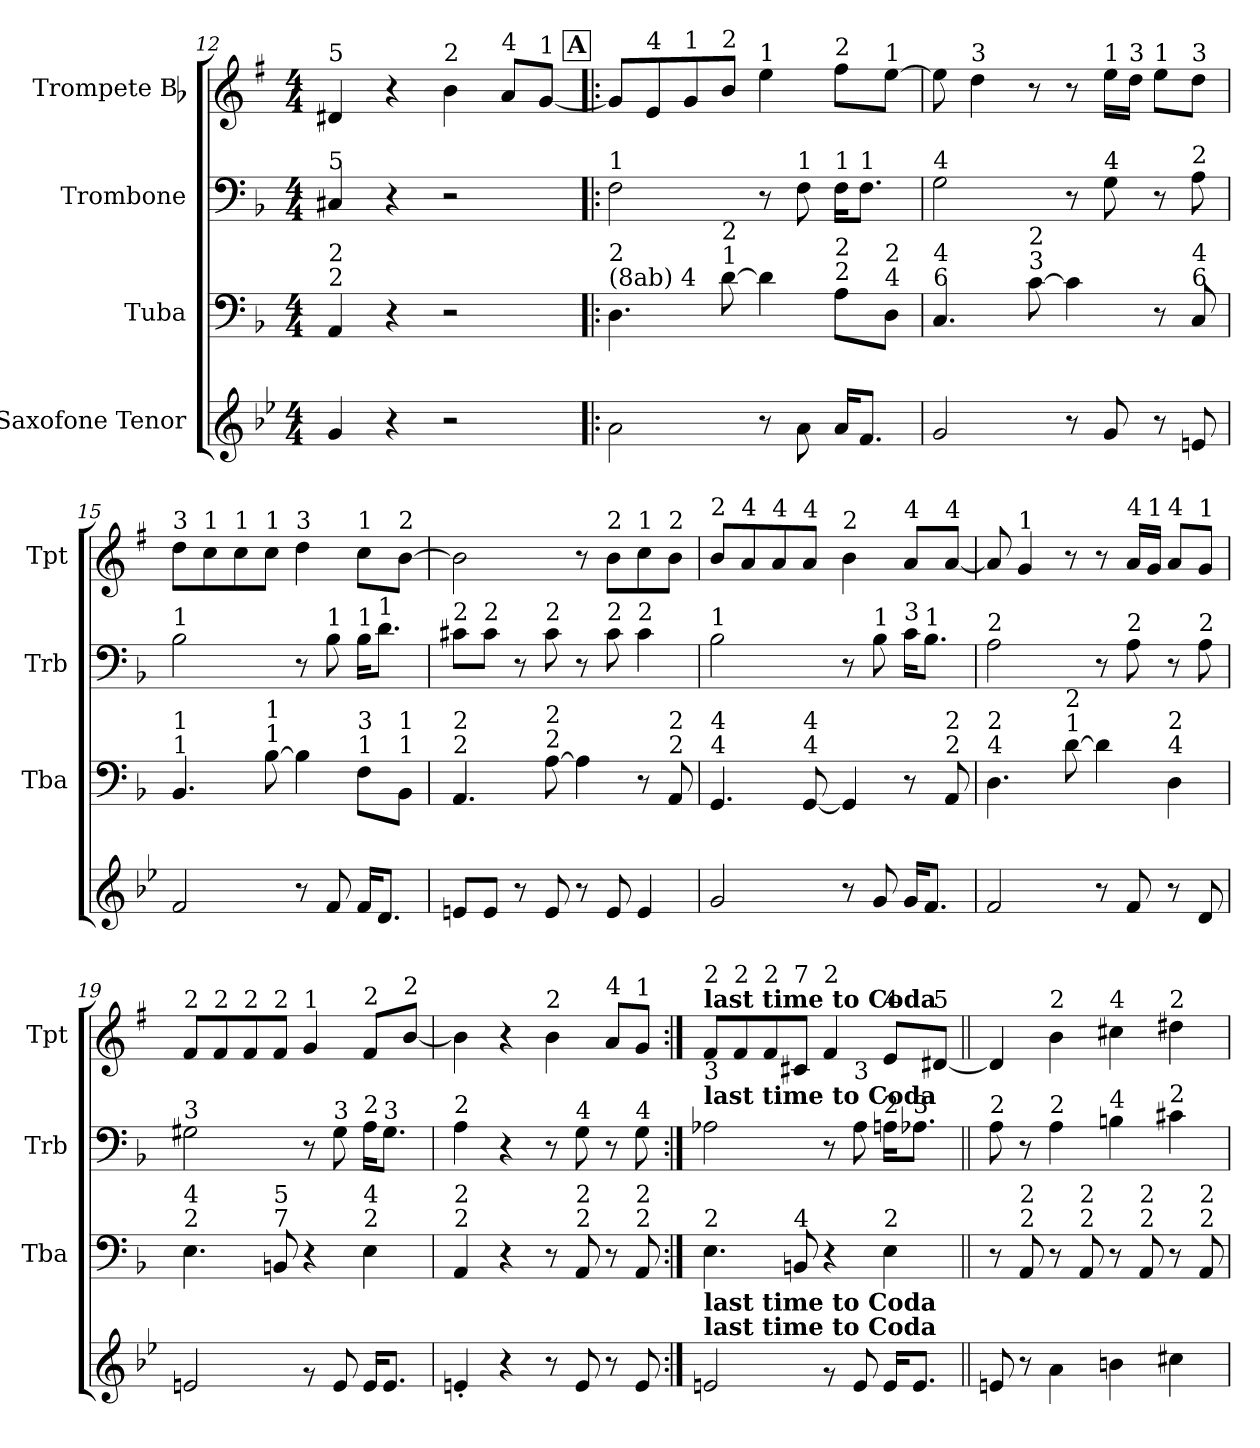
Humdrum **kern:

**kern	**kern	**kern	**kern
*part4	*part3	*part2	*part1
*staff4	*staff3	*staff2	*staff1
*I"Saxofone Tenor	*I"Tuba	*I"Trombone	*I"Trompete Bb
*	*I'Tba	*I'Trb	*I'Tpt
*clefG2	*clefF4	*clefF4	*clefG2
*ITrd8c14	*	*	*ITrd1c2
*k[b-e-]	*k[b-]	*k[b-]	*k[b-]
*M4/4	*M4/4	*M4/4	*M4/4
=12	=12	=12	=12
!	!	!	!LO:TX:a:t=5
!	!	!LO:TX:a:t=5	!
!	!LO:TX:a:t=2	!	!
!	!LO:TX:a:t=2	!	!
4G/	4AA/	4C#X/	4c#X/
4r	4r	4r	4r
!	!	!	!LO:TX:a:t=2
2r	2r	2r	4a\
!	!	!	!LO:TX:a:t=4
.	.	.	8g/L
!	!	!	!LO:TX:a:t=1
.	.	.	[8f/J
!!LO:PB:g=z
!!LO:REH:place=s1:a:B:fs=12:t=A
=13!|:	=13!|:	=13!|:	=13!|:
!	!	!LO:TX:a:t=1	!
!	!LO:TX:a:t=(8ab) 4	!	!
!	!LO:TX:a:t=2	!	!
2A\	4.D\	2F\	8f/L]
!	!	!	!LO:TX:a:t=4
.	.	.	8d/
!	!	!	!LO:TX:a:t=1
.	.	.	8f/
!	!	!	!LO:TX:a:t=2
!	!LO:TX:a:t=1	!	!
!	!LO:TX:a:t=2	!	!
.	[8d\	.	8a/J
!	!	!	!LO:TX:a:t=1
8r	4d\]	8r	4dd\
!	!	!LO:TX:a:t=1	!
8A\	.	8F\	.
!	!	!	!LO:TX:a:t=2
!	!	!LO:TX:a:t=1	!
!	!LO:TX:a:t=2	!	!
!	!LO:TX:a:t=2	!	!
16A/KL	8A\L	16F\KL	8ee\L
!	!	!LO:TX:a:t=1	!
8.F/J	.	8.F\J	.
!	!	!	!LO:TX:a:t=1
!	!LO:TX:a:t=4	!	!
!	!LO:TX:a:t=2	!	!
.	8D\J	.	[8dd\J
=14	=14	=14	=14
!	!	!LO:TX:a:t=4	!
!	!LO:TX:a:t=6	!	!
!	!LO:TX:a:t=4	!	!
2G/	4.C/	2G\	8dd\]
!	!	!	!LO:TX:a:t=3
.	.	.	4cc\
!	!LO:TX:a:t=3	!	!
!	!LO:TX:a:t=2	!	!
.	[8c\	.	8r
8r	4c\]	8r	8r
!	!	!	!LO:TX:a:t=1
!	!	!LO:TX:a:t=4	!
8G/	.	8G\	16dd\LL
!	!	!	!LO:TX:a:t=3
.	.	.	16cc\JJ
!	!	!	!LO:TX:a:t=1
8r	8r	8r	8dd\L
!	!	!	!LO:TX:a:t=3
!	!	!LO:TX:a:t=2	!
!	!LO:TX:a:t=6	!	!
!	!LO:TX:a:t=4	!	!
8En/	8C/	8A\	8cc\J
=15	=15	=15	=15
!	!	!	!LO:TX:a:t=3
!	!	!LO:TX:a:t=1	!
!	!LO:TX:a:t=1	!	!
!	!LO:TX:a:t=1	!	!
2F/	4.BB-/	2B-\	8cc\L
!	!	!	!LO:TX:a:t=1
.	.	.	8b-\
!	!	!	!LO:TX:a:t=1
.	.	.	8b-\
!	!	!	!LO:TX:a:t=1
!	!LO:TX:a:t=1	!	!
!	!LO:TX:a:t=1	!	!
.	[8B-\	.	8b-\J
!	!	!	!LO:TX:a:t=3
8r	4B-\]	8r	4cc\
!	!	!LO:TX:a:t=1	!
8F/	.	8B-\	.
!	!	!	!LO:TX:a:t=1
!	!	!LO:TX:a:t=1	!
!	!LO:TX:a:t=1	!	!
!	!LO:TX:a:t=3	!	!
16F/KL	8F\L	16B-\KL	8b-\L
!	!	!LO:TX:a:t=1	!
8.D/J	.	8.d\J	.
!	!	!	!LO:TX:a:t=2
!	!LO:TX:a:t=1	!	!
!	!LO:TX:a:t=1	!	!
.	8BB-\J	.	[8a\J
=16	=16	=16	=16
!	!	!LO:TX:a:t=2	!
!	!LO:TX:a:t=2	!	!
!	!LO:TX:a:t=2	!	!
8En/L	4.AA/	8c#X\L	2a\]
!	!	!LO:TX:a:t=2	!
8E/J	.	8c#\J	.
8r	.	8r	.
!	!	!LO:TX:a:t=2	!
!	!LO:TX:a:t=2	!	!
!	!LO:TX:a:t=2	!	!
8E/	[8A\	8c#\	.
8r	4A\]	8r	8r
!	!	!	!LO:TX:a:t=2
!	!	!LO:TX:a:t=2	!
8E/	.	8c#\	8a\L
!	!	!	!LO:TX:a:t=1
!	!	!LO:TX:a:t=2	!
4E/	8r	4c#\	8b-\
!	!	!	!LO:TX:a:t=2
!	!LO:TX:a:t=2	!	!
!	!LO:TX:a:t=2	!	!
.	8AA/	.	8a\J
!!LO:LB:g=z
=17	=17	=17	=17
!	!	!	!LO:TX:a:t=2
!	!	!LO:TX:a:t=1	!
!	!LO:TX:a:t=4	!	!
!	!LO:TX:a:t=4	!	!
2G/	4.GG/	2B-\	8a/L
!	!	!	!LO:TX:a:t=4
.	.	.	8g/
!	!	!	!LO:TX:a:t=4
.	.	.	8g/
!	!	!	!LO:TX:a:t=4
!	!LO:TX:a:t=4	!	!
!	!LO:TX:a:t=4	!	!
.	[8GG/	.	8g/J
!	!	!	!LO:TX:a:t=2
8r	4GG/]	8r	4a\
!	!	!LO:TX:a:t=1	!
8G/	.	8B-\	.
!	!	!	!LO:TX:a:t=4
!	!	!LO:TX:a:t=3	!
16G/KL	8r	16c\KL	8g/L
!	!	!LO:TX:a:t=1	!
8.F/J	.	8.B-\J	.
!	!	!	!LO:TX:a:t=4
!	!LO:TX:a:t=2	!	!
!	!LO:TX:a:t=2	!	!
.	8AA/	.	[8g/J
=18	=18	=18	=18
!	!	!LO:TX:a:t=2	!
!	!LO:TX:a:t=4	!	!
!	!LO:TX:a:t=2	!	!
2F/	4.D\	2A\	8g/]
!	!	!	!LO:TX:a:t=1
.	.	.	4f/
!	!LO:TX:a:t=1	!	!
!	!LO:TX:a:t=2	!	!
.	[8d\	.	8r
8r	4d\]	8r	8r
!	!	!	!LO:TX:a:t=4
!	!	!LO:TX:a:t=2	!
8F/	.	8A\	16g/LL
!	!	!	!LO:TX:a:t=1
.	.	.	16f/JJ
!	!	!	!LO:TX:a:t=4
!	!LO:TX:a:t=4	!	!
!	!LO:TX:a:t=2	!	!
8r	4D\	8r	8g/L
!	!	!	!LO:TX:a:t=1
!	!	!LO:TX:a:t=2	!
8D/	.	8A\	8f/J
=19	=19	=19	=19
!	!	!	!LO:TX:a:t=2
!	!	!LO:TX:a:t=3	!
!	!LO:TX:a:t=2	!	!
!	!LO:TX:a:t=4	!	!
2En/	4.E\	2G#X\	8e/L
!	!	!	!LO:TX:a:t=2
.	.	.	8e/
!	!	!	!LO:TX:a:t=2
.	.	.	8e/
!	!	!	!LO:TX:a:t=2
!	!LO:TX:a:t=7	!	!
!	!LO:TX:a:t=5	!	!
.	8BBn/	.	8e/J
!	!	!	!LO:TX:a:t=1
8rg	4r	8r	4f/
!	!	!LO:TX:a:t=3	!
8E/	.	8G#\	.
!	!	!	!LO:TX:a:t=2
!	!	!LO:TX:a:t=2	!
!	!LO:TX:a:t=2	!	!
!	!LO:TX:a:t=4	!	!
16E/KL	4E\	16A\KL	8e/L
!	!	!LO:TX:a:t=3	!
8.E/J	.	8.G#\J	.
!	!	!	!LO:TX:a:t=2
.	.	.	[8a/J
=20	=20	=20	=20
!	!	!LO:TX:a:t=2	!
!	!LO:TX:a:t=2	!	!
!	!LO:TX:a:t=2	!	!
4En'/	4AA/	4A\	4a\]
4r	4r	4r	4r
!	!	!	!LO:TX:a:t=2
8r	8r	8r	4a\
!	!	!LO:TX:a:t=4	!
!	!LO:TX:a:t=2	!	!
!	!LO:TX:a:t=2	!	!
8E/	8AA/	8G\	.
!	!	!	!LO:TX:a:t=4
8r	8r	8r	8g/L
!	!	!	!LO:TX:a:t=1
!	!	!LO:TX:a:t=4	!
!	!LO:TX:a:t=2	!	!
!	!LO:TX:a:t=2	!	!
8E/	8AA/	8G\	8f/J
!!LO:LB:g=z
=21:|!	=21:|!	=21:|!	=21:|!
!	!	!	!LO:TX:a:B:t=last time to Coda
!	!	!	!LO:TX:a:t=2
!	!	!LO:TX:a:B:t=last time to Coda	!
!	!	!LO:TX:a:t=3	!
!	!LO:TX:a:t=2	!	!
!LO:TX:a:B:t=last time to Coda	!	!	!
!LO:TX:a:B:t=last time to Coda	!	!	!
2En/	4.E\	2A-X\	8e/L
!	!	!	!LO:TX:a:t=2
.	.	.	8e/
!	!	!	!LO:TX:a:t=2
.	.	.	8e/
!	!	!	!LO:TX:a:t=7
!	!LO:TX:a:t=4	!	!
.	8BBn/	.	8Bn/J
!	!	!	!LO:TX:a:t=2
8rg	4r	8r	4e/
!	!	!LO:TX:a:t=3	!
8E/	.	8A-\	.
!	!	!	!LO:TX:a:t=4
!	!	!LO:TX:a:t=2	!
!	!LO:TX:a:t=2	!	!
16E/KL	4E\	16An\KL	8d/L
!	!	!LO:TX:a:t=3	!
8.E/J	.	8.A-X\J	.
!	!	!	!LO:TX:a:t=5
.	.	.	[8c#X/J
=22||	=22||	=22||	=22||
!	!	!LO:TX:a:t=2	!
8En/	8r	8A\	4c#/]
!	!LO:TX:a:t=2	!	!
!	!LO:TX:a:t=2	!	!
8r	8AA/	8r	.
!	!	!	!LO:TX:a:t=2
!	!	!LO:TX:a:t=2	!
4A\	8r	4A\	4a\
!	!LO:TX:a:t=2	!	!
!	!LO:TX:a:t=2	!	!
.	8AA/	.	.
!	!	!	!LO:TX:a:t=4
!	!	!LO:TX:a:t=4	!
4Bn\	8r	4Bn\	4bn\
!	!LO:TX:a:t=2	!	!
!	!LO:TX:a:t=2	!	!
.	8AA/	.	.
!	!	!	!LO:TX:a:t=2
!	!	!LO:TX:a:t=2	!
4c#X\	8r	4c#X\	4cc#X\
!	!LO:TX:a:t=2	!	!
!	!LO:TX:a:t=2	!	!
.	8AA/	.	.
=	=	=	=
*-	*-	*-	*-
